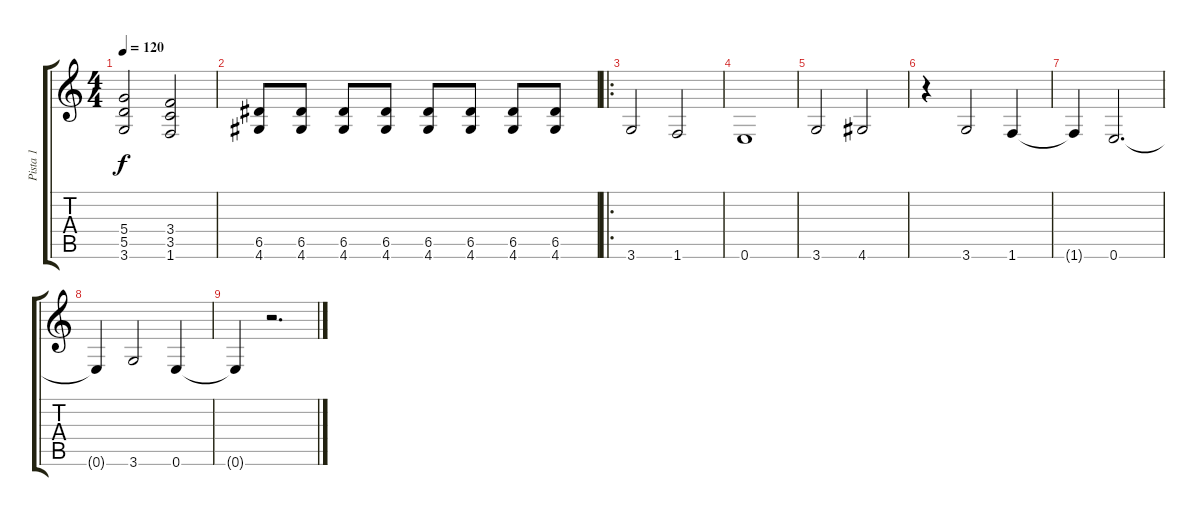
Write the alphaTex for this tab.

\track ("Pista 1" "Pista 1") {instrument acousticguitarsteel}
\staff {score tabs}
\tuning (E4 B3 G3 D3 A2 E2) {hide}
\ts (4 4)
\tempo 120
\clef g2
\ks c
(5.4 5.5 3.6).2{dy f} (3.4 3.5 1.6).2 |
(6.5 4.6).8 (6.5 4.6).8 (6.5 4.6).8 (6.5 4.6).8 (6.5 4.6).8 (6.5 4.6).8 (6.5 4.6).8 (6.5 4.6).8 |
\ro
3.6.2 1.6.2 |
0.6.1 |
3.6.2 4.6.2 |
r.4 3.6.2 1.6.4 |
1.6{t}.4 0.6.2{d} |
0.6{t}.4 3.6.2 0.6.4 |
0.6{t}.4 r.2{d}
